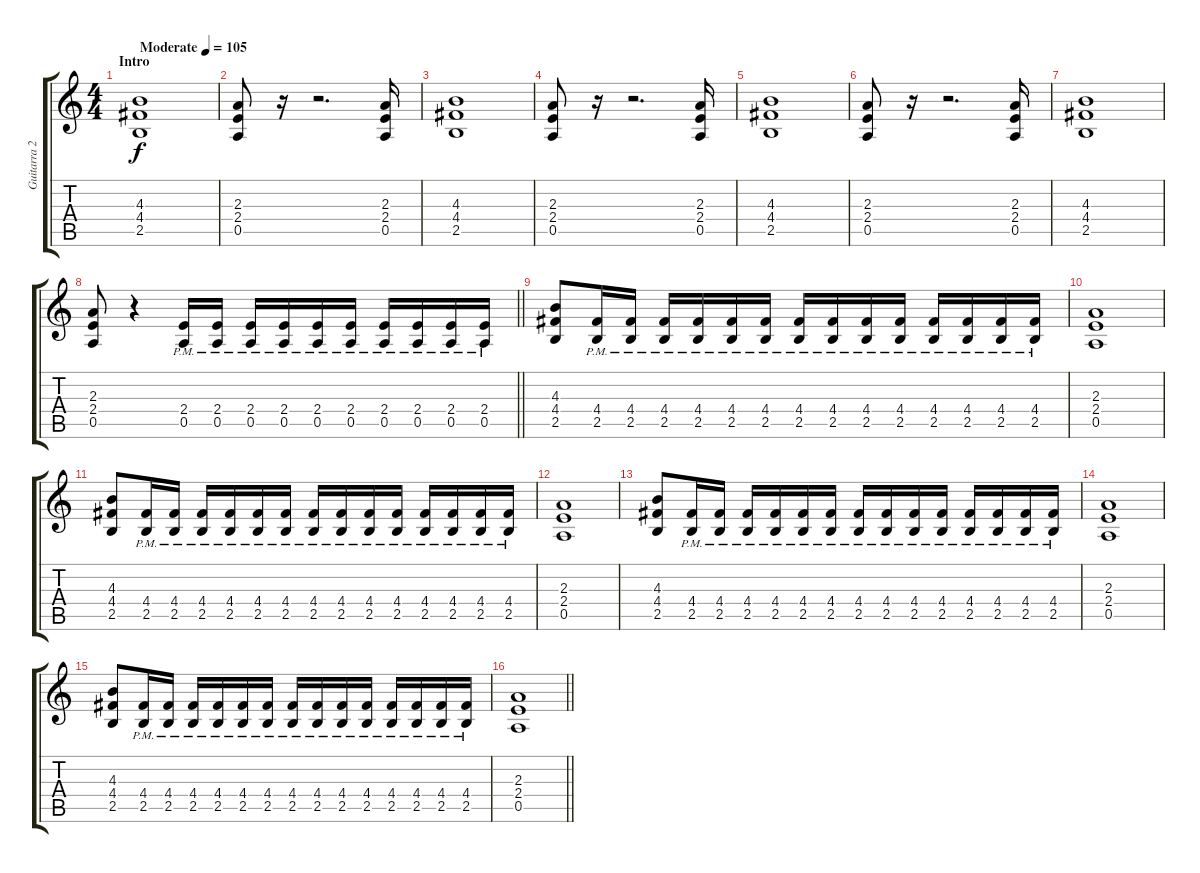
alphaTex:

\track ("Guitarra 2" "Guitarra 2") {instrument distortionguitar}
\staff {score tabs}
\tuning (E4 B3 G3 D3 A2 E2) {hide}
\ts (4 4)
\section ("" "Intro")
\tempo (105 "Moderate")
\clef g2
\ks c
(4.3 4.4 2.5).1{dy f instrument distortionguitar} |
(2.3 2.4 0.5).8 r.16 r.2{d} (2.3 2.4 0.5).16 |
(4.3 4.4 2.5).1 |
(2.3 2.4 0.5).8 r.16 r.2{d} (2.3 2.4 0.5).16 |
(4.3 4.4 2.5).1 |
(2.3 2.4 0.5).8 r.16 r.2{d} (2.3 2.4 0.5).16 |
(4.3 4.4 2.5).1 |
\barLineRight lightlight
(2.3 2.4 0.5).8 r.4 (2.4{pm} 0.5{pm}).16 (2.4{pm} 0.5{pm}).16 (2.4{pm} 0.5{pm}).16 (2.4{pm} 0.5{pm}).16 (2.4{pm} 0.5{pm}).16 (2.4{pm} 0.5{pm}).16 (2.4{pm} 0.5{pm}).16 (2.4{pm} 0.5{pm}).16 (2.4{pm} 0.5{pm}).16 (2.4{pm} 0.5{pm}).16 |
(4.3 4.4 2.5).8 (4.4{pm} 2.5{pm}).16 (4.4{pm} 2.5{pm}).16 (4.4{pm} 2.5{pm}).16 (4.4{pm} 2.5{pm}).16 (4.4{pm} 2.5{pm}).16 (4.4{pm} 2.5{pm}).16 (4.4{pm} 2.5{pm}).16 (4.4{pm} 2.5{pm}).16 (4.4{pm} 2.5{pm}).16 (4.4{pm} 2.5{pm}).16 (4.4{pm} 2.5{pm}).16 (4.4{pm} 2.5{pm}).16 (4.4{pm} 2.5{pm}).16 (4.4{pm} 2.5{pm}).16 |
(2.3 2.4 0.5).1 |
(4.3 4.4 2.5).8 (4.4{pm} 2.5{pm}).16 (4.4{pm} 2.5{pm}).16 (4.4{pm} 2.5{pm}).16 (4.4{pm} 2.5{pm}).16 (4.4{pm} 2.5{pm}).16 (4.4{pm} 2.5{pm}).16 (4.4{pm} 2.5{pm}).16 (4.4{pm} 2.5{pm}).16 (4.4{pm} 2.5{pm}).16 (4.4{pm} 2.5{pm}).16 (4.4{pm} 2.5{pm}).16 (4.4{pm} 2.5{pm}).16 (4.4{pm} 2.5{pm}).16 (4.4{pm} 2.5{pm}).16 |
(2.3 2.4 0.5).1 |
(4.3 4.4 2.5).8 (4.4{pm} 2.5{pm}).16 (4.4{pm} 2.5{pm}).16 (4.4{pm} 2.5{pm}).16 (4.4{pm} 2.5{pm}).16 (4.4{pm} 2.5{pm}).16 (4.4{pm} 2.5{pm}).16 (4.4{pm} 2.5{pm}).16 (4.4{pm} 2.5{pm}).16 (4.4{pm} 2.5{pm}).16 (4.4{pm} 2.5{pm}).16 (4.4{pm} 2.5{pm}).16 (4.4{pm} 2.5{pm}).16 (4.4{pm} 2.5{pm}).16 (4.4{pm} 2.5{pm}).16 |
(2.3 2.4 0.5).1 |
(4.3 4.4 2.5).8 (4.4{pm} 2.5{pm}).16 (4.4{pm} 2.5{pm}).16 (4.4{pm} 2.5{pm}).16 (4.4{pm} 2.5{pm}).16 (4.4{pm} 2.5{pm}).16 (4.4{pm} 2.5{pm}).16 (4.4{pm} 2.5{pm}).16 (4.4{pm} 2.5{pm}).16 (4.4{pm} 2.5{pm}).16 (4.4{pm} 2.5{pm}).16 (4.4{pm} 2.5{pm}).16 (4.4{pm} 2.5{pm}).16 (4.4{pm} 2.5{pm}).16 (4.4{pm} 2.5{pm}).16 |
\barLineRight lightlight
(2.3 2.4 0.5).1
